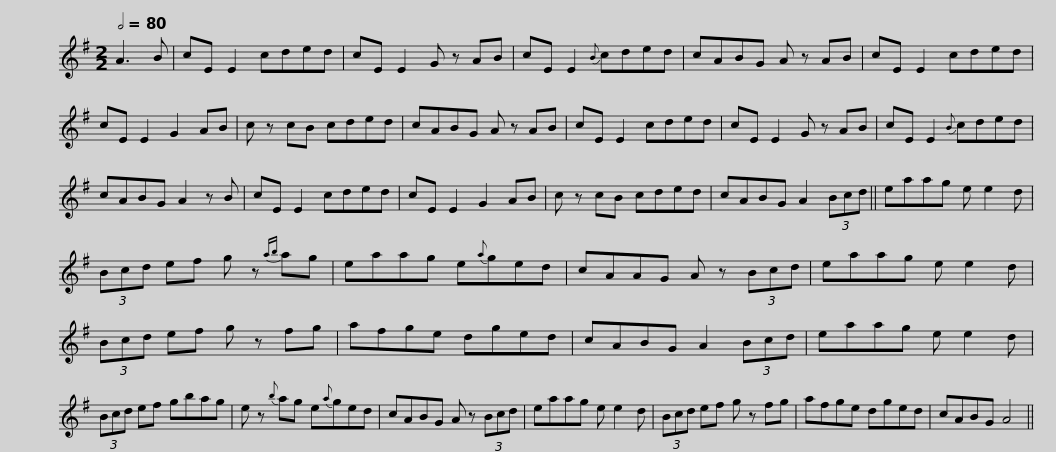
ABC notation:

X:1
L:1/8
Q:1/2=80
M:2/2
I:linebreak $
K:G
V:1 treble
V:1
 A3 B | cE E2 cded | cE E2 G z AB | cE E2{B} cded | cABG A z AB | %5
 cE E2 cded |$ cE E2 G2 AB | c z cB cded | cABG A z AB | cE E2 cded | %10
 cE E2 G z AB | cE E2{B} cded |$ cABG A2 z B | cE E2 cded | cE E2 G2 AB | %15
 c z cB cded | cABG A2 (3Bcd || eaag e e2 d |$ (3Bcd ef g z{ab} ag | eaag e{a}ged | %20
 cAAG A z (3Bcd | eaag e e2 d | (3Bcd ef g z fg |$ afge dged | cABG A2 (3Bcd | %25
 eaag e e2 d | (3Bcd ef gbag | e z{b} ag e{a}ged |$ cABG A z (3Bcd | eaag e e2 d | %30
 (3Bcd ef g z fg | afge dged | cABG A4 || %33
